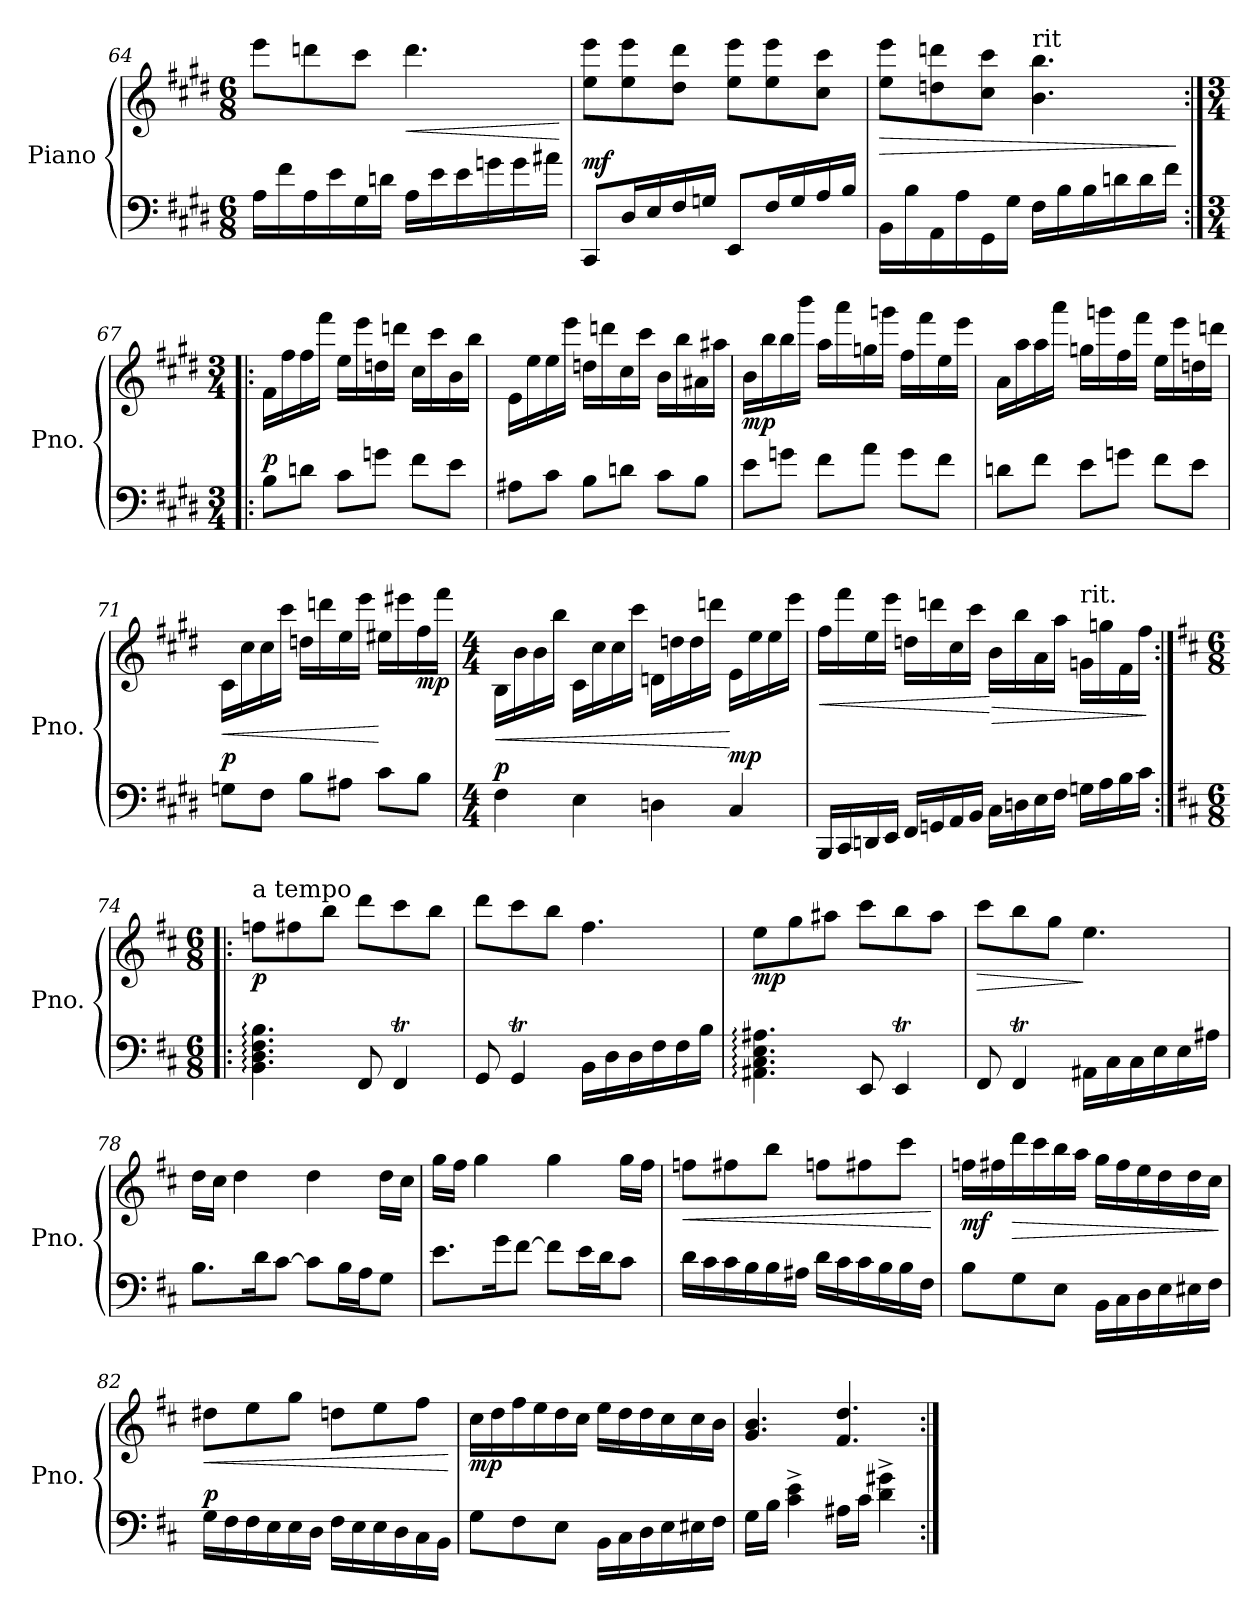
**kern	**kern	**dynam
*part1	*part1	*part1
*staff2	*staff1	*staff1/2
*I"Piano	*	*
*I'Pno.	*	*
*clefF4	*clefG2	*
*k[f#c#g#d#]	*k[f#c#g#d#]	*
*M6/8	*M6/8	*
=64	=64	=64
16A\LL	8eee\L	.
16f#\	.	.
16A\	8dddn\	.
16e\	.	.
16G#\	8ccc#\J	.
16dn\JJ	.	.
!	!	!LO:HP:b
16A\LL	4.ddd\	<
16e\	.	.
16e\	.	.
16gn\	.	.
16g\	.	.
16a#X\JJ	.	.
.	.	[
=65	=65	=65
!	!	!LO:DY:a=2
8CC#/L	8ee\ 8eee\L	mf
16D#/L	8ee\ 8eee\	.
16E/	.	.
16F#/	8dd#\ 8ddd#\J	.
16Gn/JJ	.	.
8EE/L	8ee\ 8eee\L	.
16F#/L	8ee\ 8eee\	.
16G/	.	.
16A/	8cc#\ 8ccc#\J	.
16B/JJ	.	.
!!LO:LB:g=z
=66	=66	=66
!	!	!LO:HP:b
16BB\LL	8ee\ 8eee\L	>
16B\	.	.
16AA\	8ddn\ 8dddn\	.
16A\	.	.
16GG#\	8cc#\ 8ccc#\J	.
16G#\JJ	.	.
!	!LO:TX:a:t=rit	!
16F#\LL	4.b\ 4.bb\	.
16B\	.	.
16B\	.	.
16dn\	.	.
16d\	.	.
16f#\JJ	.	.
.	.	]
=67:|!|:	=67:|!|:	=67:|!|:
*M3/4	*M3/4	*
*	*MM90	*
!	!	!LO:DY:a=2
8B\L	16f#\LL	p
.	16ff#\	.
8dn\J	16ff#\	.
.	16fff#\JJ	.
8c#\L	16ee\LL	.
.	16eee\	.
8gn\J	16ddn\	.
.	16dddn\JJ	.
8f#\L	16cc#\LL	.
.	16ccc#\	.
8e\J	16b\	.
.	16bb\JJ	.
=68	=68	=68
8A#X\L	16e\LL	.
.	16ee\	.
8c#\J	16ee\	.
.	16eee\JJ	.
8B\L	16ddn\LL	.
.	16dddn\	.
8dn\J	16cc#\	.
.	16ccc#\JJ	.
8c#\L	16b\LL	.
.	16bb\	.
8B\J	16a#X\	.
.	16aa#X\JJ	.
!!LO:PB:g=z
=69	=69	=69
!	!	!LO:DY:b
8e\L	16b\LL	mp
.	16bb\	.
8gn\J	16bb\	.
.	16bbb\JJ	.
8f#\L	16aa\LL	.
.	16aaa\	.
8a\J	16ggn\	.
.	16gggn\JJ	.
8g\L	16ff#\LL	.
.	16fff#\	.
8f#\J	16ee\	.
.	16eee\JJ	.
=70	=70	=70
8dn\L	16a\LL	.
.	16aa\	.
8f#\J	16aa\	.
.	16aaa\JJ	.
8e\L	16ggn\LL	.
.	16gggn\	.
8gn\J	16ff#\	.
.	16fff#\JJ	.
8f#\L	16ee\LL	.
.	16eee\	.
8e\J	16ddn\	.
.	16dddn\JJ	.
!!LO:LB:g=z
=71	=71	=71
!	!	!LO:HP:b
!	!	!LO:DY:n=1:a=2
8Gn\L	16c#\LL	< p
.	16cc#\	.
8F#\J	16cc#\	.
.	16ccc#\JJ	.
8B\L	16ddn\LL	.
.	16dddn\	.
8A#X\J	16ee\	.
.	16eee\JJ	.
8c#\L	16ee#X\LL	[
.	16eee#X\	.
!	!	!LO:DY:n=2:b
8B\J	16ff#\	mp
.	16fff#\JJ	.
=72	=72	=72
*M4/4	*M4/4	*
!	!	!LO:HP:b
!	!	!LO:DY:n=1:a=2
4F#\	16B\LL	< p
.	16b\	.
.	16b\	.
.	16bb\JJ	.
4E\	16c#\LL	.
.	16cc#\	.
.	16cc#\	.
.	16ccc#\JJ	.
4Dn\	16dn\LL	.
.	16ddn\	.
.	16dd\	.
.	16dddn\JJ	.
!	!	!LO:DY:n=2:a=2
4C#/	16e\LL	[ mp
.	16ee\	.
.	16ee\	.
.	16eee\JJ	.
!!LO:LB:g=z
=73	=73	=73
!	!	!LO:HP:b
16BBB/LL	16ff#\LL	<
16CC#/	16fff#\	.
16DDn/	16ee\	.
16EE/JJ	16eee\JJ	.
16FF#/LL	16ddn\LL	.
16GGn/	16dddn\	.
16AA/	16cc#\	.
16BB/JJ	16ccc#\JJ	.
!	!	!LO:HP:n=1:b
16C#\LL	16b\LL	[ >
16Dn\	16bb\	.
16E\	16a\	.
16F#\JJ	16aa\JJ	.
*	*MM60	*
!	!LO:TX:a:t=rit.	!
16Gn\LL	16gn\LL	.
16A\	16ggn\	.
16B\	16f#\	.
16c#\JJ	16ff#\JJ	.
.	.	]
=74:|!|:	=74:|!|:	=74:|!|:
*k[f#c#]	*k[f#c#]	*
*M6/8	*M6/8	*
*	*MM60	*
!	!LO:TX:a:t=a tempo	!
!	!	!LO:DY:b
4.BB\: 4.D\: 4.F#\: 4.B\:	8ffn\L	p
.	8ff#X\	.
.	8bb\J	.
8FF#/	8ddd\L	.
4FF#t/	8ccc#\	.
.	8bb\J	.
=75	=75	=75
8GG/	8ddd\L	.
4GGT/	8ccc#\	.
.	8bb\J	.
16BB\LL	4.ff#\	.
16D\	.	.
16D\	.	.
16F#\	.	.
16F#\	.	.
16B\JJ	.	.
!!LO:LB:g=z
=76	=76	=76
!	!	!LO:DY:b
4.AA#X\: 4.C#\: 4.E\: 4.A#X\:	8ee\L	mp
.	8gg\	.
.	8aa#X\J	.
8EE/	8ccc#\L	.
4EET/	8bb\	.
.	8aa#\J	.
=77	=77	=77
!	!	!LO:HP:b
8FF#/	8ccc#\L	>
4FF#t/	8bb\	.
.	8gg\J	.
16AA#X\LL	4.ee\	]
16C#\	.	.
16C#\	.	.
16E\	.	.
16E\	.	.
16A#X\JJ	.	.
=78	=78	=78
8.B\L	16dd\LL	.
.	16cc#\JJ	.
.	4dd\	.
16d\K	.	.
[8c#\J	.	.
8c#\L]	4dd\	.
16B\L	.	.
16A\J	.	.
8G\J	16dd\LL	.
.	16cc#\JJ	.
=79	=79	=79
8.e\L	16gg\LL	.
.	16ff#\JJ	.
.	4gg\	.
16g\K	.	.
[8f#\J	.	.
8f#\L]	4gg\	.
16e\L	.	.
16d\J	.	.
8c#\J	16gg\LL	.
.	16ff#\JJ	.
!!LO:LB:g=z
=80	=80	=80
!	!	!LO:HP:b
16d\LL	8ffn\L	<
16c#\	.	.
16c#\	8ff#X\	.
16B\	.	.
16B\	8bb\J	.
16A#X\JJ	.	.
16d\LL	8ffn\L	.
16c#\	.	.
16c#\	8ff#X\	.
16B\	.	.
16B\	8ccc#\J	.
16F#\JJ	.	.
.	.	[
=81	=81	=81
!	!	!LO:DY:b
8B\L	16ffn\LL	mf
.	16ff#X\	.
!	!	!LO:HP:b
8G\	16ddd\	>
.	16ccc#\	.
8E\J	16bb\	.
.	16aa\JJ	.
16BB\LL	16gg\LL	.
16C#\	16ff#\	.
16D\	16ee\	.
16E\	16dd\	.
16E#X\	16dd\	.
16F#\JJ	16cc#\JJ	.
.	.	]
=82	=82	=82
!	!	!LO:HP:b
!	!	!LO:DY:n=1:a=2
16G\LL	8dd#X\L	< p
16F#\	.	.
16F#\	8ee\	.
16E\	.	.
16E\	8gg\J	.
16D\JJ	.	.
16F#\LL	8ddn\L	.
16E\	.	.
16E\	8ee\	.
16D\	.	.
16C#\	8ff#\J	.
16BB\JJ	.	.
.	.	[
!!LO:LB:g=z
=83	=83	=83
!	!	!LO:DY:b
8G\L	16cc#\LL	mp
.	16dd\	.
8F#\	16ff#\	.
.	16ee\	.
8E\J	16dd\	.
.	16cc#\JJ	.
16BB\LL	16ee\LL	.
16C#\	16dd\	.
16D\	16dd\	.
16E\	16cc#\	.
16E#X\	16cc#\	.
16F#\JJ	16b\JJ	.
=84	=84	=84
16G\LL	4.g/ 4.b/	.
16B\JJ	.	.
4c#\^ 4e\^	.	.
16A#X\LL	4.f#/ 4.dd/	.
16c#\JJ	.	.
4d\^ 4g#X\^	.	.
=:|!	=:|!	=:|!
*-	*-	*-
